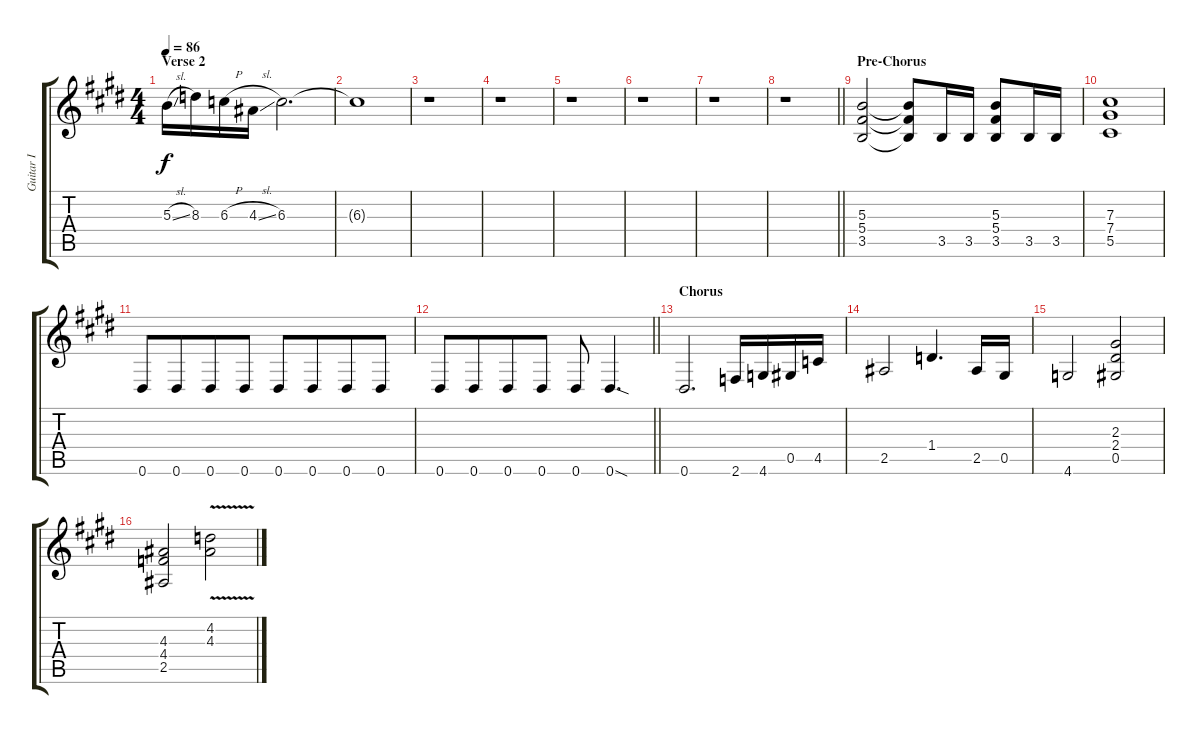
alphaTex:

\track ("Guitar I" "Guitar I") {instrument overdrivenguitar}
\staff {score tabs}
\tuning (Eb4 Bb3 Gb3 Db3 Ab2 Eb2) {hide}
\ts (4 4)
\section ("" "Verse 2")
\tempo 86
\clef g2
\ks e
5.3{sl}.16{dy f} 8.3.16 6.3{h}.16 4.3{sl}.16 6.3.2{d} |
6.3{t}.1 |
r.1 |
r.1 |
r.1 |
r.1 |
r.1 |
\barLineRight lightlight
r.1 |
\section ("" "Pre-Chorus")
(5.3 5.4 3.5).2 (5.3{t} 5.4{t} 3.5{t}).8 3.5.16 3.5.16 (5.3 5.4 3.5).8 3.5.16 3.5.16 |
(7.3 7.4 5.5).1 |
0.6.8 0.6.8{beam merge} 0.6.8 0.6.8 0.6.8 0.6.8{beam merge} 0.6.8 0.6.8 |
\barLineRight lightlight
0.6.8 0.6.8{beam merge} 0.6.8 0.6.8 0.6.8 0.6{sod}.4{d} |
\section ("" "Chorus")
0.6.2{d} 2.6.16 4.6.16 0.5.16 4.5.16 |
2.5.2 1.4.4{d} 2.5.16 0.5.16 |
4.6.2 (2.3 2.4 0.5).2 |
(4.3 4.4 2.5).2 (4.2{v} 4.3{v}).2
